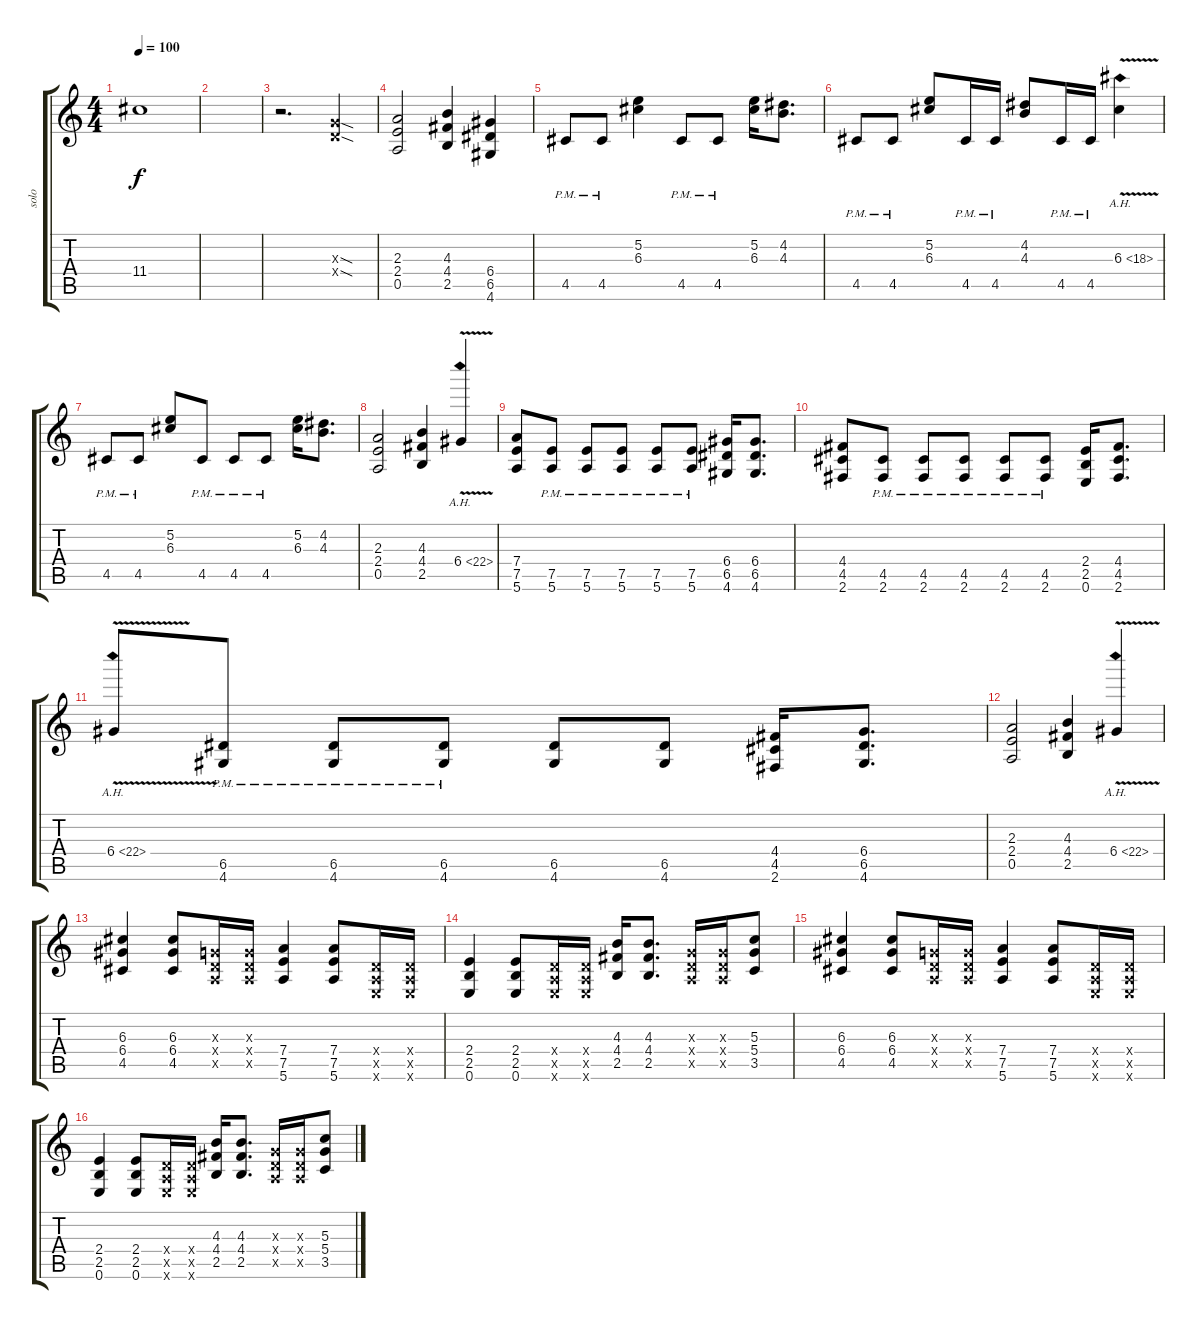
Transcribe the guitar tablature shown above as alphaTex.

\track ("solo" "solo") {instrument distortionguitar}
\staff {score tabs}
\tuning (E4 B3 G3 D3 A2 E2) {hide}
\ts (4 4)
\tempo 100
\clef g2
\ks c
11.4{t}.1{dy f} |
|
r.2{d} (0.3{sod x} 0.4{sod x}).4 |
(2.3 2.4 0.5).2 (4.3 4.4 2.5).4 (6.4 6.5 4.6).4 |
4.5{pm}.8 4.5{pm}.8 (5.2 6.3).4 4.5{pm}.8 4.5{pm}.8 (5.2 6.3).16 (4.2 4.3).8{d} |
4.5{pm}.8 4.5{pm}.8 (5.2 6.3).8 4.5{pm}.16 4.5{pm}.16 (4.2 4.3).8 4.5{pm}.16 4.5{pm}.16 6.3{ah 12 v}.4 |
4.5{pm}.8 4.5{pm}.8 (5.2 6.3).8 4.5{pm}.8 4.5{pm}.8 4.5{pm}.8 (5.2 6.3).16 (4.2 4.3).8{d} |
(2.3 2.4 0.5).2 (4.3 4.4 2.5).4 6.4{ah 16 v}.4 |
(7.4 7.5 5.6).8 (7.5{pm} 5.6{pm}).8 (7.5{pm} 5.6{pm}).8 (7.5{pm} 5.6{pm}).8 (7.5{pm} 5.6{pm}).8 (7.5{pm} 5.6{pm}).8 (6.4 6.5 4.6).16 (6.4 6.5 4.6).8{d} |
(4.4 4.5 2.6).8 (4.5{pm} 2.6{pm}).8 (4.5{pm} 2.6{pm}).8 (4.5{pm} 2.6{pm}).8 (4.5{pm} 2.6{pm}).8 (4.5{pm} 2.6{pm}).8 (2.4 2.5 0.6).16 (4.4 4.5 2.6).8{d} |
6.4{ah 16 v}.8 (6.5{pm} 4.6{pm}).8 (6.5{pm} 4.6{pm}).8 (6.5{pm} 4.6{pm}).8 (6.5 4.6).8 (6.5 4.6).8 (4.4 4.5 2.6).16 (6.4 6.5 4.6).8{d} |
(2.3 2.4 0.5).2 (4.3 4.4 2.5).4 6.4{ah 16 v}.4 |
(6.3 6.4 4.5).4 (6.3 6.4 4.5).8 (0.3{x} 0.4{x} 0.5{x}).16 (0.3{x} 0.4{x} 0.5{x}).16 (7.4 7.5 5.6).4 (7.4 7.5 5.6).8 (0.4{x} 0.5{x} 0.6{x}).16 (0.4{x} 0.5{x} 0.6{x}).16 |
(2.4 2.5 0.6).4 (2.4 2.5 0.6).8 (0.4{x} 0.5{x} 0.6{x}).16 (0.4{x} 0.5{x} 0.6{x}).16 (4.3 4.4 2.5).16 (4.3 4.4 2.5).8{d} (0.3{x} 0.4{x} 0.5{x}).16 (0.3{x} 0.4{x} 0.5{x}).16 (5.3 5.4 3.5).8 |
(6.3 6.4 4.5).4 (6.3 6.4 4.5).8 (0.3{x} 0.4{x} 0.5{x}).16 (0.3{x} 0.4{x} 0.5{x}).16 (7.4 7.5 5.6).4 (7.4 7.5 5.6).8 (0.4{x} 0.5{x} 0.6{x}).16 (0.4{x} 0.5{x} 0.6{x}).16 |
(2.4 2.5 0.6).4 (2.4 2.5 0.6).8 (0.4{x} 0.5{x} 0.6{x}).16 (0.4{x} 0.5{x} 0.6{x}).16 (4.3 4.4 2.5).16 (4.3 4.4 2.5).8{d} (0.3{x} 0.4{x} 0.5{x}).16 (0.3{x} 0.4{x} 0.5{x}).16 (5.3 5.4 3.5).8
